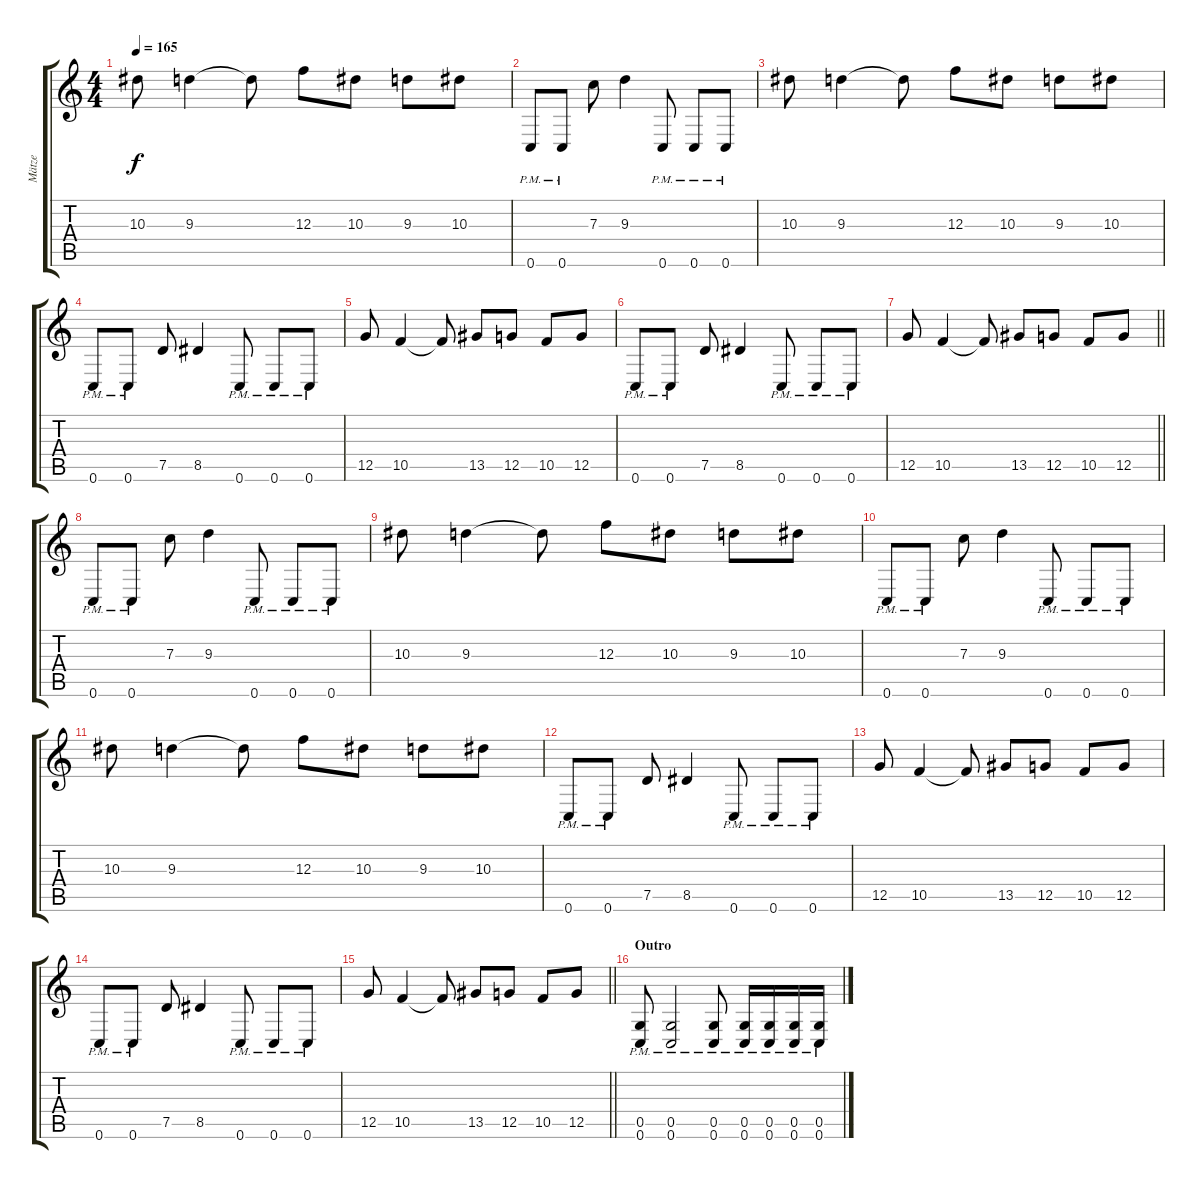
\track ("Mätze" "Mätze") {instrument distortionguitar}
\staff {score tabs}
\tuning (D4 A3 F3 C3 G2 C2) {hide}
\ts (4 4)
\tempo 165
\clef g2
\ks c
10.3.8{dy f} 9.3.4 9.3{t}.8 12.3.8 10.3.8 9.3.8 10.3.8 |
0.6{pm}.8 0.6{pm}.8 7.3.8 9.3.4 0.6{pm}.8 0.6{pm}.8 0.6{pm}.8 |
10.3.8 9.3.4 9.3{t}.8 12.3.8 10.3.8 9.3.8 10.3.8 |
0.6{pm}.8 0.6{pm}.8 7.5.8 8.5.4 0.6{pm}.8 0.6{pm}.8 0.6{pm}.8 |
12.5.8 10.5.4 10.5{t}.8 13.5.8 12.5.8 10.5.8 12.5.8 |
0.6{pm}.8 0.6{pm}.8 7.5.8 8.5.4 0.6{pm}.8 0.6{pm}.8 0.6{pm}.8 |
\barLineRight lightlight
12.5.8 10.5.4 10.5{t}.8 13.5.8 12.5.8 10.5.8 12.5.8 |
0.6{pm}.8 0.6{pm}.8 7.3.8 9.3.4 0.6{pm}.8 0.6{pm}.8 0.6{pm}.8 |
10.3.8 9.3.4 9.3{t}.8 12.3.8 10.3.8 9.3.8 10.3.8 |
0.6{pm}.8 0.6{pm}.8 7.3.8 9.3.4 0.6{pm}.8 0.6{pm}.8 0.6{pm}.8 |
10.3.8 9.3.4 9.3{t}.8 12.3.8 10.3.8 9.3.8 10.3.8 |
0.6{pm}.8 0.6{pm}.8 7.5.8 8.5.4 0.6{pm}.8 0.6{pm}.8 0.6{pm}.8 |
12.5.8 10.5.4 10.5{t}.8 13.5.8 12.5.8 10.5.8 12.5.8 |
0.6{pm}.8 0.6{pm}.8 7.5.8 8.5.4 0.6{pm}.8 0.6{pm}.8 0.6{pm}.8 |
\barLineRight lightlight
12.5.8 10.5.4 10.5{t}.8 13.5.8 12.5.8 10.5.8 12.5.8 |
\section ("" "Outro")
(0.5 0.6{pm}).8 (0.5 0.6{pm}).2 (0.5 0.6{pm}).8 (0.5 0.6{pm}).16 (0.5 0.6{pm}).16 (0.5 0.6{pm}).16 (0.5 0.6{pm}).16
